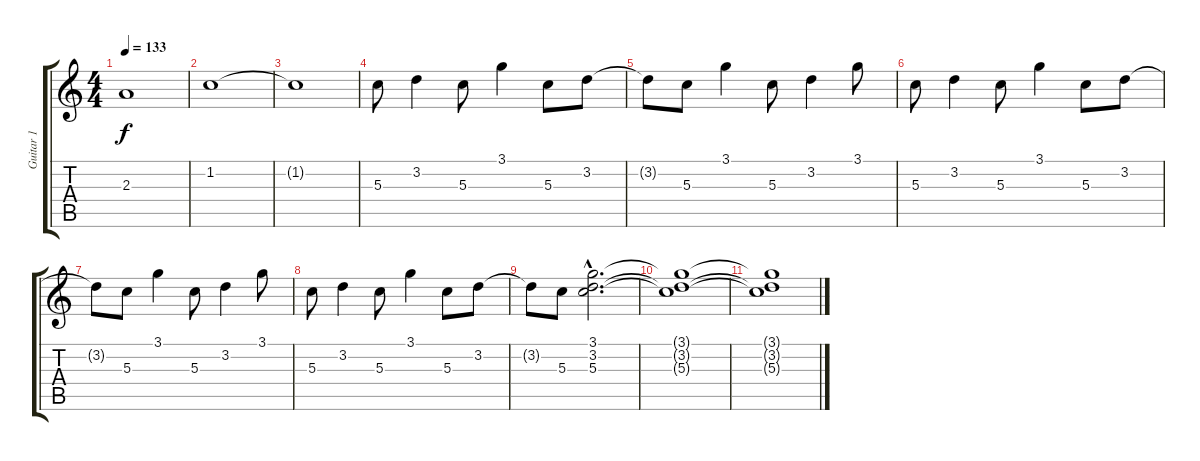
\track ("Guitar 1" "Guitar 1") {instrument distortionguitar}
\staff {score tabs}
\tuning (E4 B3 G3 D3 A2 E2) {hide}
\ts (4 4)
\tempo 133
\clef g2
\ks c
2.3.1{dy f} |
1.2.1 |
1.2{t}.1 |
5.3.8 3.2.4 5.3.8 3.1.4 5.3.8 3.2.8 |
3.2{t}.8 5.3.8 3.1.4 5.3.8 3.2.4 3.1.8 |
5.3.8 3.2.4 5.3.8 3.1.4 5.3.8 3.2.8 |
3.2{t}.8 5.3.8 3.1.4 5.3.8 3.2.4 3.1.8 |
5.3.8 3.2.4 5.3.8 3.1.4 5.3.8 3.2.8 |
3.2{t}.8 5.3.8 (3.1{hac} 3.2{hac} 5.3{hac}).2{d} |
(3.1{t} 3.2{t} 5.3{t}).1 |
(3.1{t} 3.2{t} 5.3{t}).1
